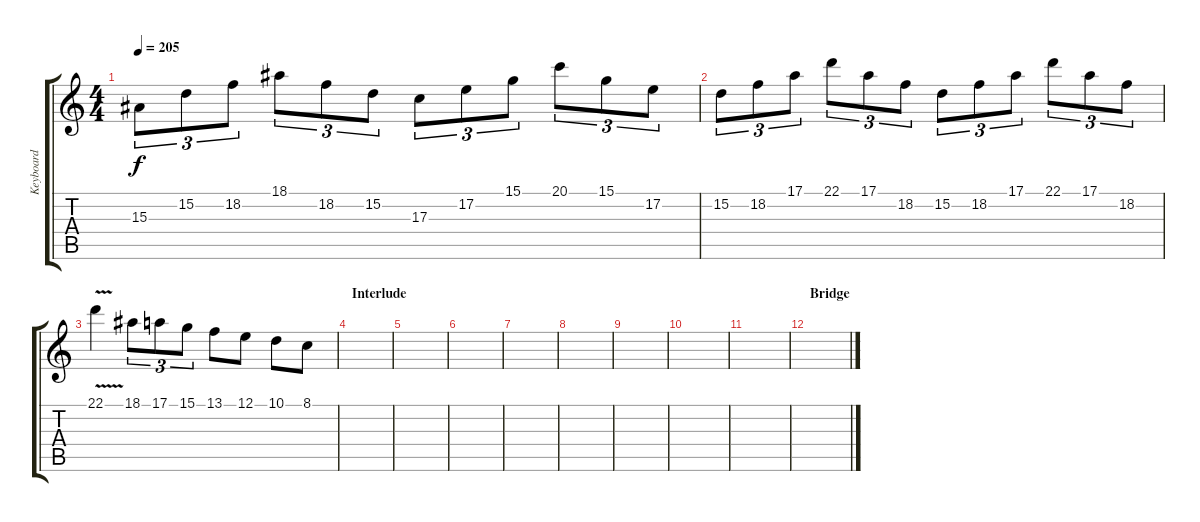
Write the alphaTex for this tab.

\track ("Keyboard" "Keyboard") {instrument lead1square}
\staff {score tabs}
\tuning (E4 B3 G3 D3 G2 D2) {hide}
\ts (4 4)
\tempo 205
\clef g2
\ks c
15.3.8{tu (3 2) dy f} 15.2.8{tu (3 2)} 18.2.8{tu (3 2)} 18.1.8{tu (3 2)} 18.2.8{tu (3 2)} 15.2.8{tu (3 2)} 17.3.8{tu (3 2)} 17.2.8{tu (3 2)} 15.1.8{tu (3 2)} 20.1.8{tu (3 2)} 15.1.8{tu (3 2)} 17.2.8{tu (3 2)} |
15.2.8{tu (3 2)} 18.2.8{tu (3 2)} 17.1.8{tu (3 2)} 22.1.8{tu (3 2)} 17.1.8{tu (3 2)} 18.2.8{tu (3 2)} 15.2.8{tu (3 2)} 18.2.8{tu (3 2)} 17.1.8{tu (3 2)} 22.1.8{tu (3 2)} 17.1.8{tu (3 2)} 18.2.8{tu (3 2)} |
22.1{v}.4 18.1.8{tu (3 2)} 17.1.8{tu (3 2)} 15.1.8{tu (3 2)} 13.1.8 12.1.8 10.1.8 8.1.8 |
\section ("" "Interlude")
|
|
|
|
|
|
|
|
\section ("" "Bridge")
